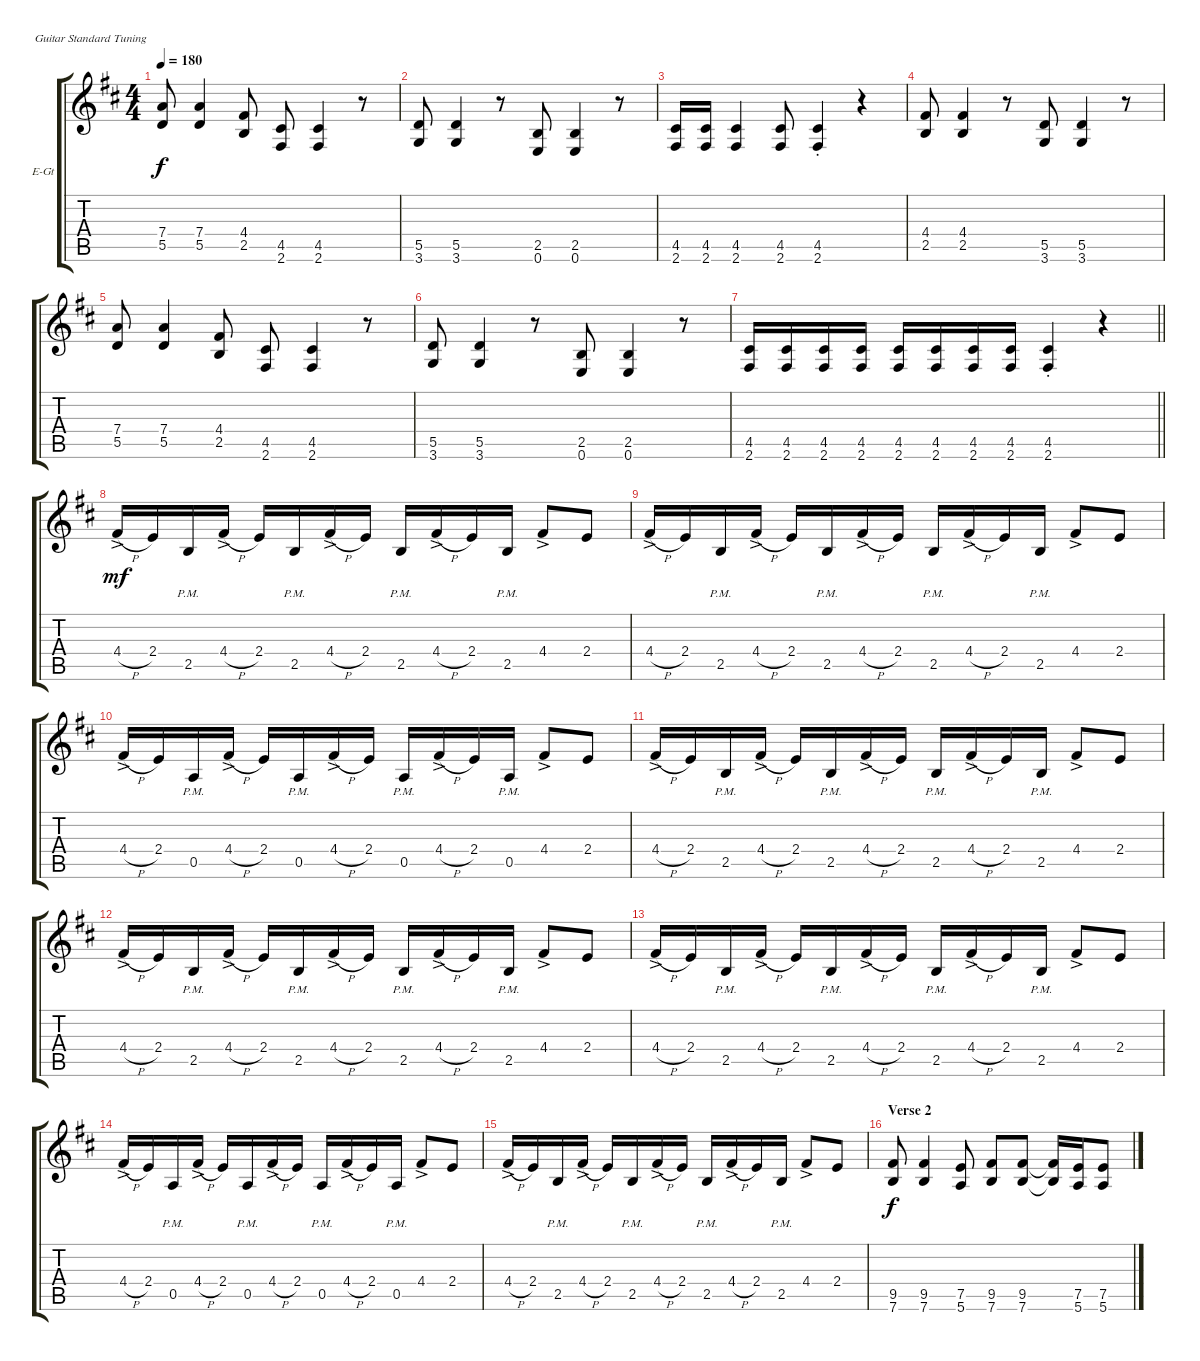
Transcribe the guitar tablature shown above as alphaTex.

\defaultSystemsLayout 4
\bracketExtendMode groupsimilarinstruments
\firstSystemTrackNameOrientation horizontal
\otherSystemsTrackNameOrientation horizontal
\track ("Kirk Hammett (Rhythm)" "E-Gt") {instrument distortionguitar}
\staff {score tabs}
\tuning (E4 B3 G3 D3 A2 E2)
\ts (4 4)
\tempo 180
\clef g2
\ks d
(5.5 7.4).8{dy f} (5.5 7.4).4 (4.4 2.5).8 (2.6 4.5).8 (2.6 4.5).4 r.8 |
(3.6 5.5).8 (5.5 3.6).4 r.8 (0.6 2.5).8 (2.5 0.6).4 r.8 |
(2.6 4.5).16 (2.6 4.5).16 (2.6 4.5).4 (2.6 4.5).8 (2.6{st} 4.5{st}).4 r.4 |
(2.5 4.4).8 (4.4 2.5).4 r.8 (3.6 5.5).8 (5.5 3.6).4 r.8 |
(5.5 7.4).8 (5.5 7.4).4 (4.4 2.5).8 (2.6 4.5).8 (2.6 4.5).4 r.8 |
(3.6 5.5).8 (5.5 3.6).4 r.8 (0.6 2.5).8 (2.5 0.6).4 r.8 |
\barLineRight lightlight
(2.6 4.5).16 (2.6 4.5).16 (2.6 4.5).16 (2.6 4.5).16 (2.6 4.5).16 (2.6 4.5).16 (2.6 4.5).16 (2.6 4.5).16 (4.5{st} 2.6{st}).4 r.4 |
4.4{h ac}.16{dy mf} 2.4.16 2.5{pm}.16 4.4{h ac}.16 2.4.16 2.5{pm}.16 4.4{h ac}.16 2.4.16 2.5{pm}.16 4.4{h ac}.16 2.4.16 2.5{pm}.16 4.4{ac}.8 2.4.8 |
4.4{h ac}.16 2.4.16 2.5{pm}.16 4.4{h ac}.16 2.4.16 2.5{pm}.16 4.4{h ac}.16 2.4.16 2.5{pm}.16 4.4{h ac}.16 2.4.16 2.5{pm}.16 4.4{ac}.8 2.4.8 |
4.4{h ac}.16 2.4.16 0.5{pm}.16 4.4{h ac}.16 2.4.16 0.5{pm}.16 4.4{h ac}.16 2.4.16 0.5{pm}.16 4.4{h ac}.16 2.4.16 0.5{pm}.16 4.4{ac}.8 2.4.8 |
4.4{h ac}.16 2.4.16 2.5{pm}.16 4.4{h ac}.16 2.4.16 2.5{pm}.16 4.4{h ac}.16 2.4.16 2.5{pm}.16 4.4{h ac}.16 2.4.16 2.5{pm}.16 4.4{ac}.8 2.4.8 |
4.4{h ac}.16 2.4.16 2.5{pm}.16 4.4{h ac}.16 2.4.16 2.5{pm}.16 4.4{h ac}.16 2.4.16 2.5{pm}.16 4.4{h ac}.16 2.4.16 2.5{pm}.16 4.4{ac}.8 2.4.8 |
4.4{h ac}.16 2.4.16 2.5{pm}.16 4.4{h ac}.16 2.4.16 2.5{pm}.16 4.4{h ac}.16 2.4.16 2.5{pm}.16 4.4{h ac}.16 2.4.16 2.5{pm}.16 4.4{ac}.8 2.4.8 |
4.4{h ac}.16 2.4.16 0.5{pm}.16 4.4{h ac}.16 2.4.16 0.5{pm}.16 4.4{h ac}.16 2.4.16 0.5{pm}.16 4.4{h ac}.16 2.4.16 0.5{pm}.16 4.4{ac}.8 2.4.8 |
4.4{h ac}.16 2.4.16 2.5{pm}.16 4.4{h ac}.16 2.4.16 2.5{pm}.16 4.4{h ac}.16 2.4.16 2.5{pm}.16 4.4{h ac}.16 2.4.16 2.5{pm}.16 4.4{ac}.8 2.4.8 |
\section ("" "Verse 2")
(7.6 9.5).8{dy f} (9.5 7.6).4 (5.6 7.5).8 (7.6 9.5).8 (7.6 9.5).8 (9.5{t} 7.6{t}).16 (5.6 7.5).16 (7.5 5.6).8
